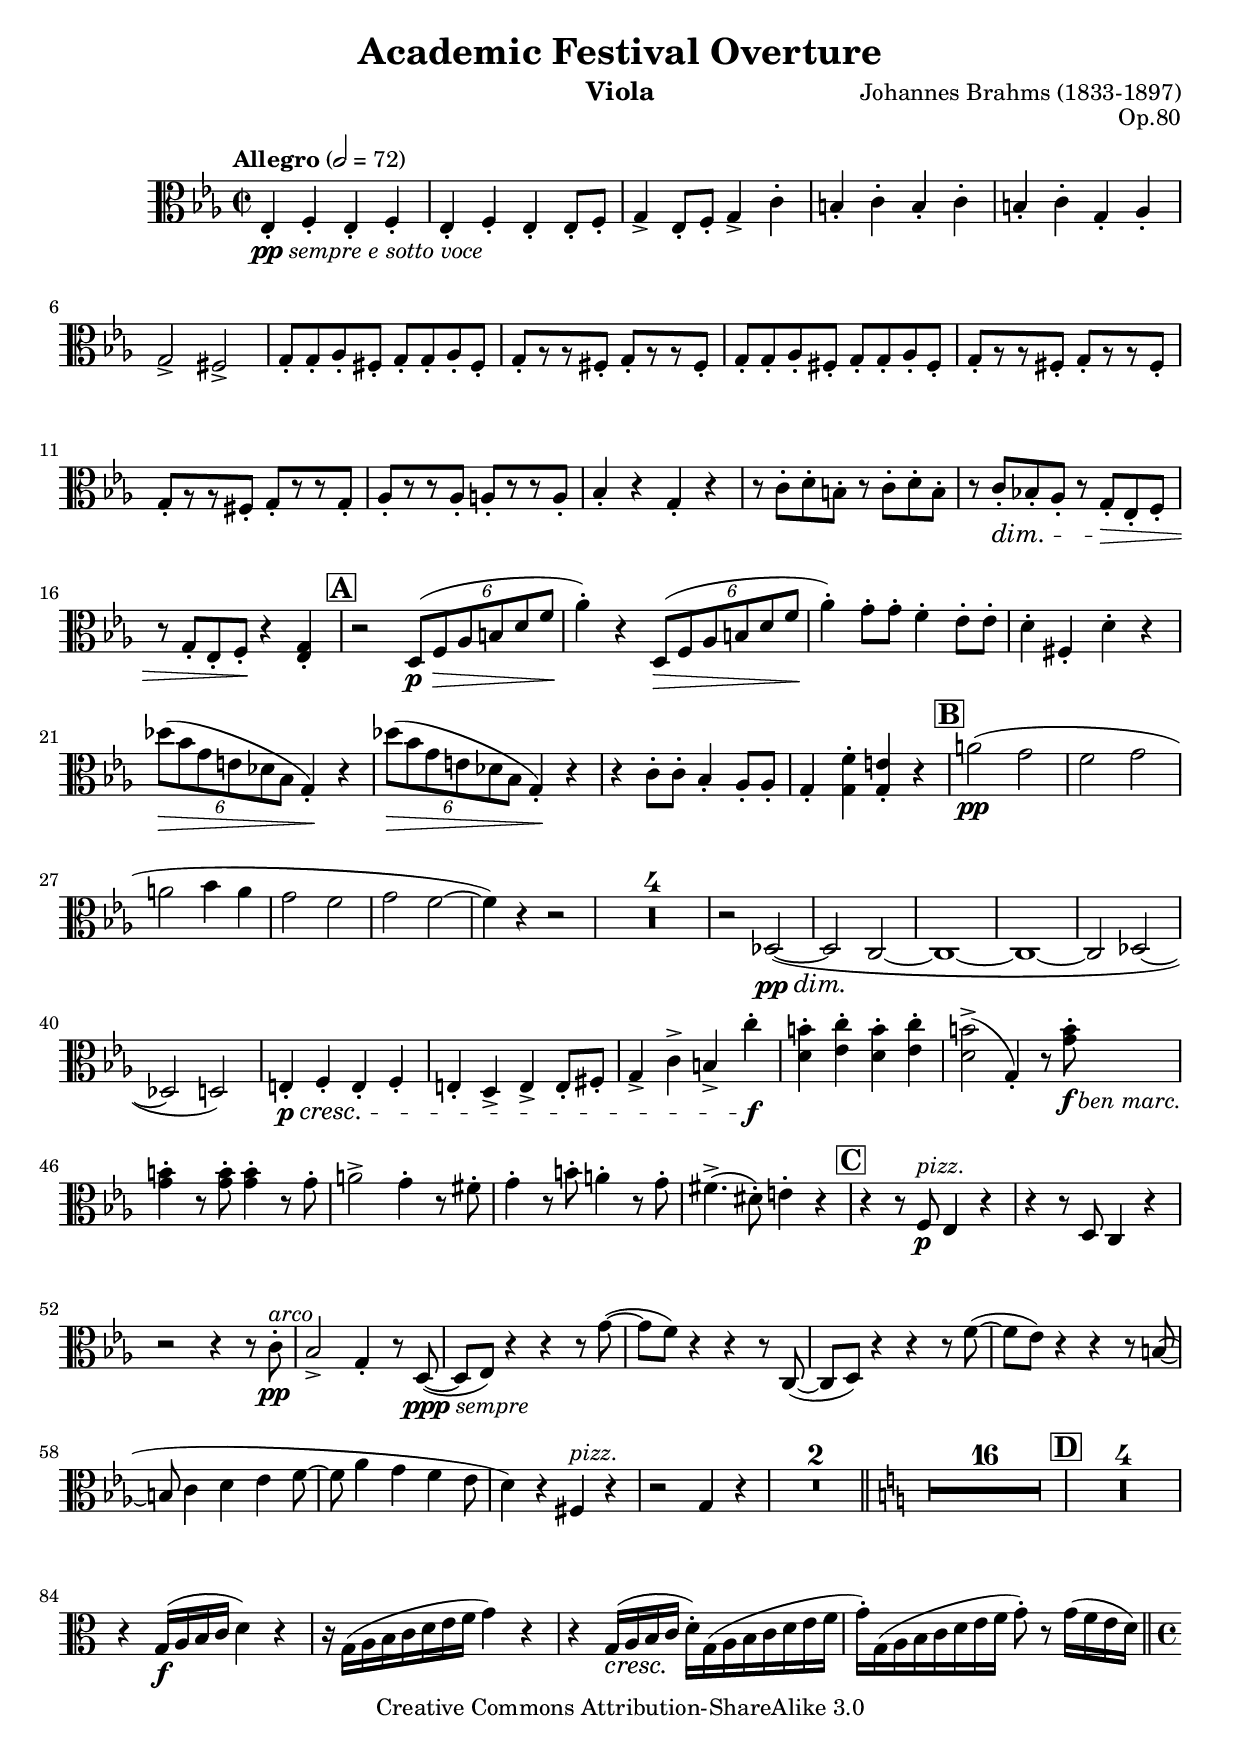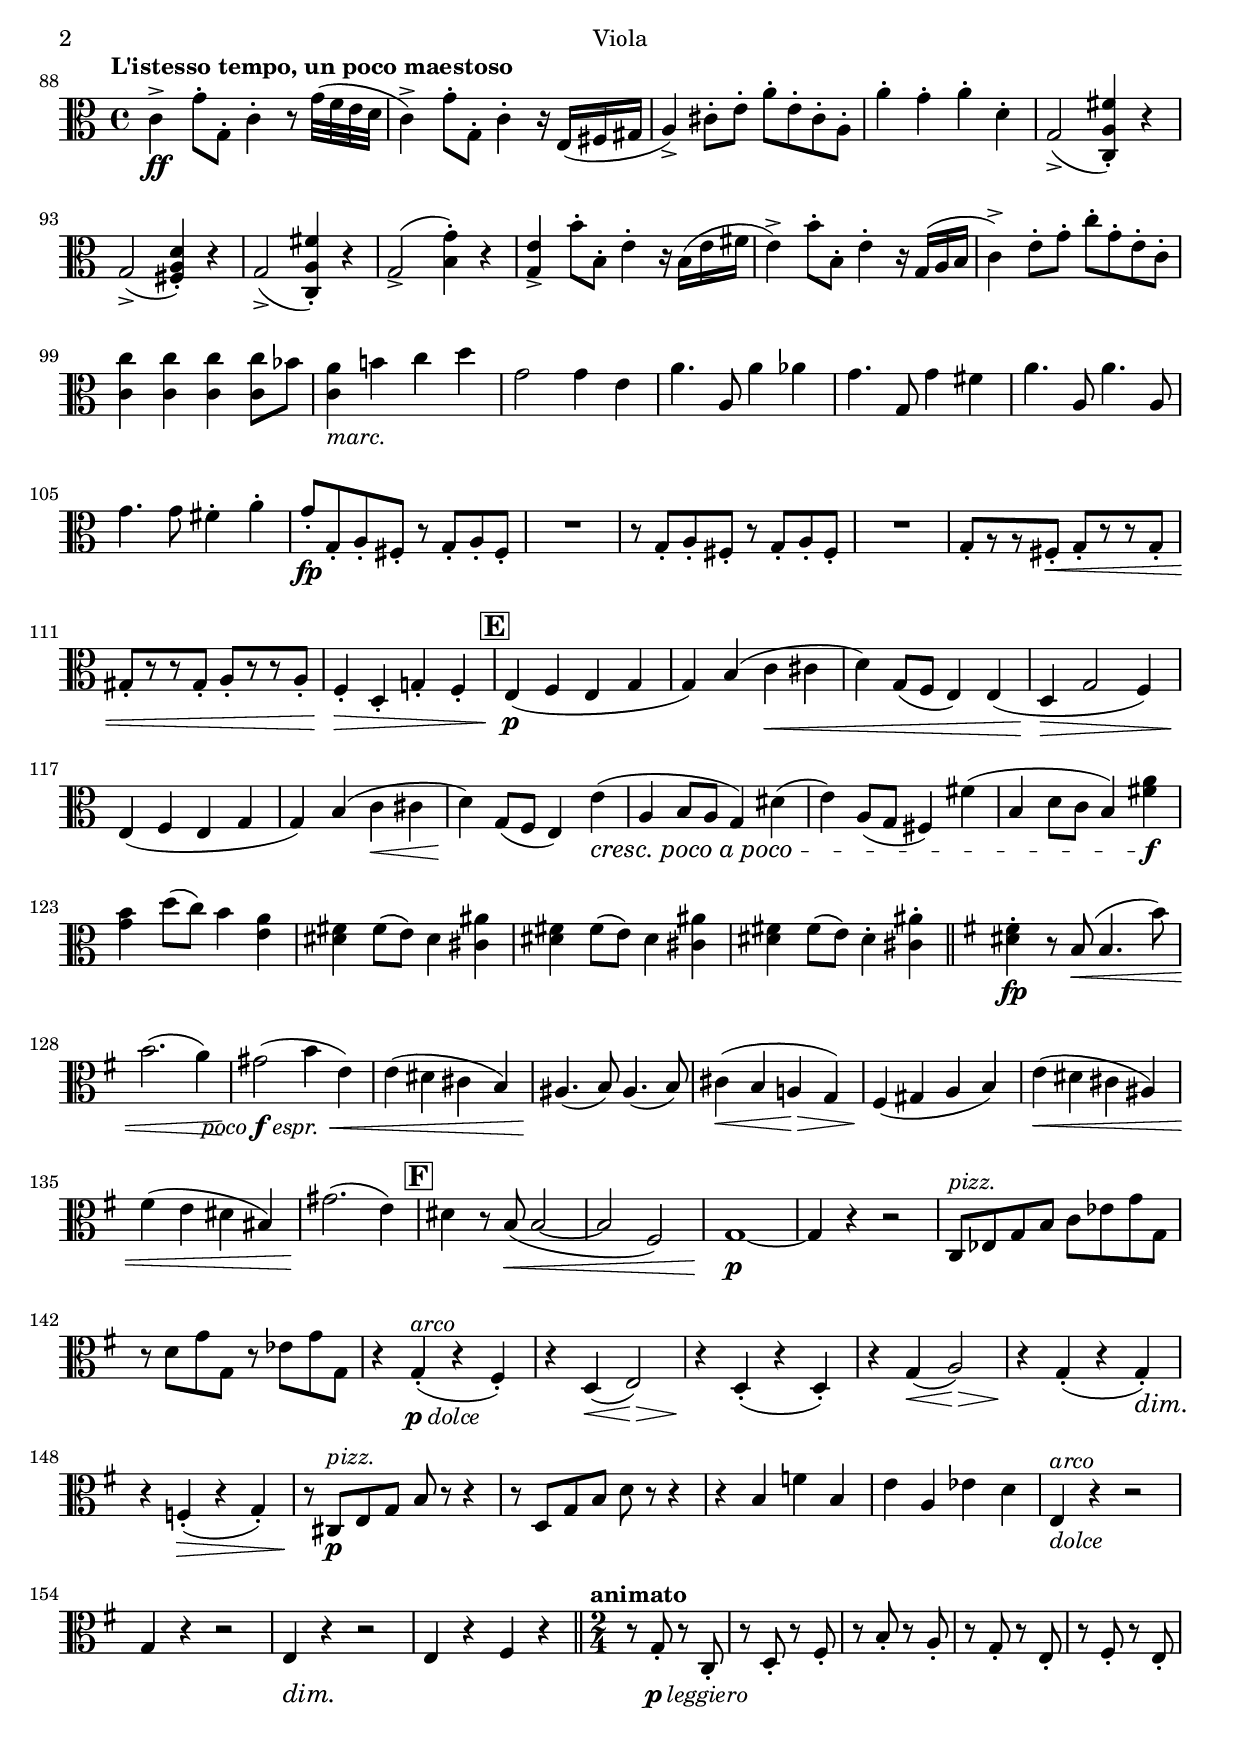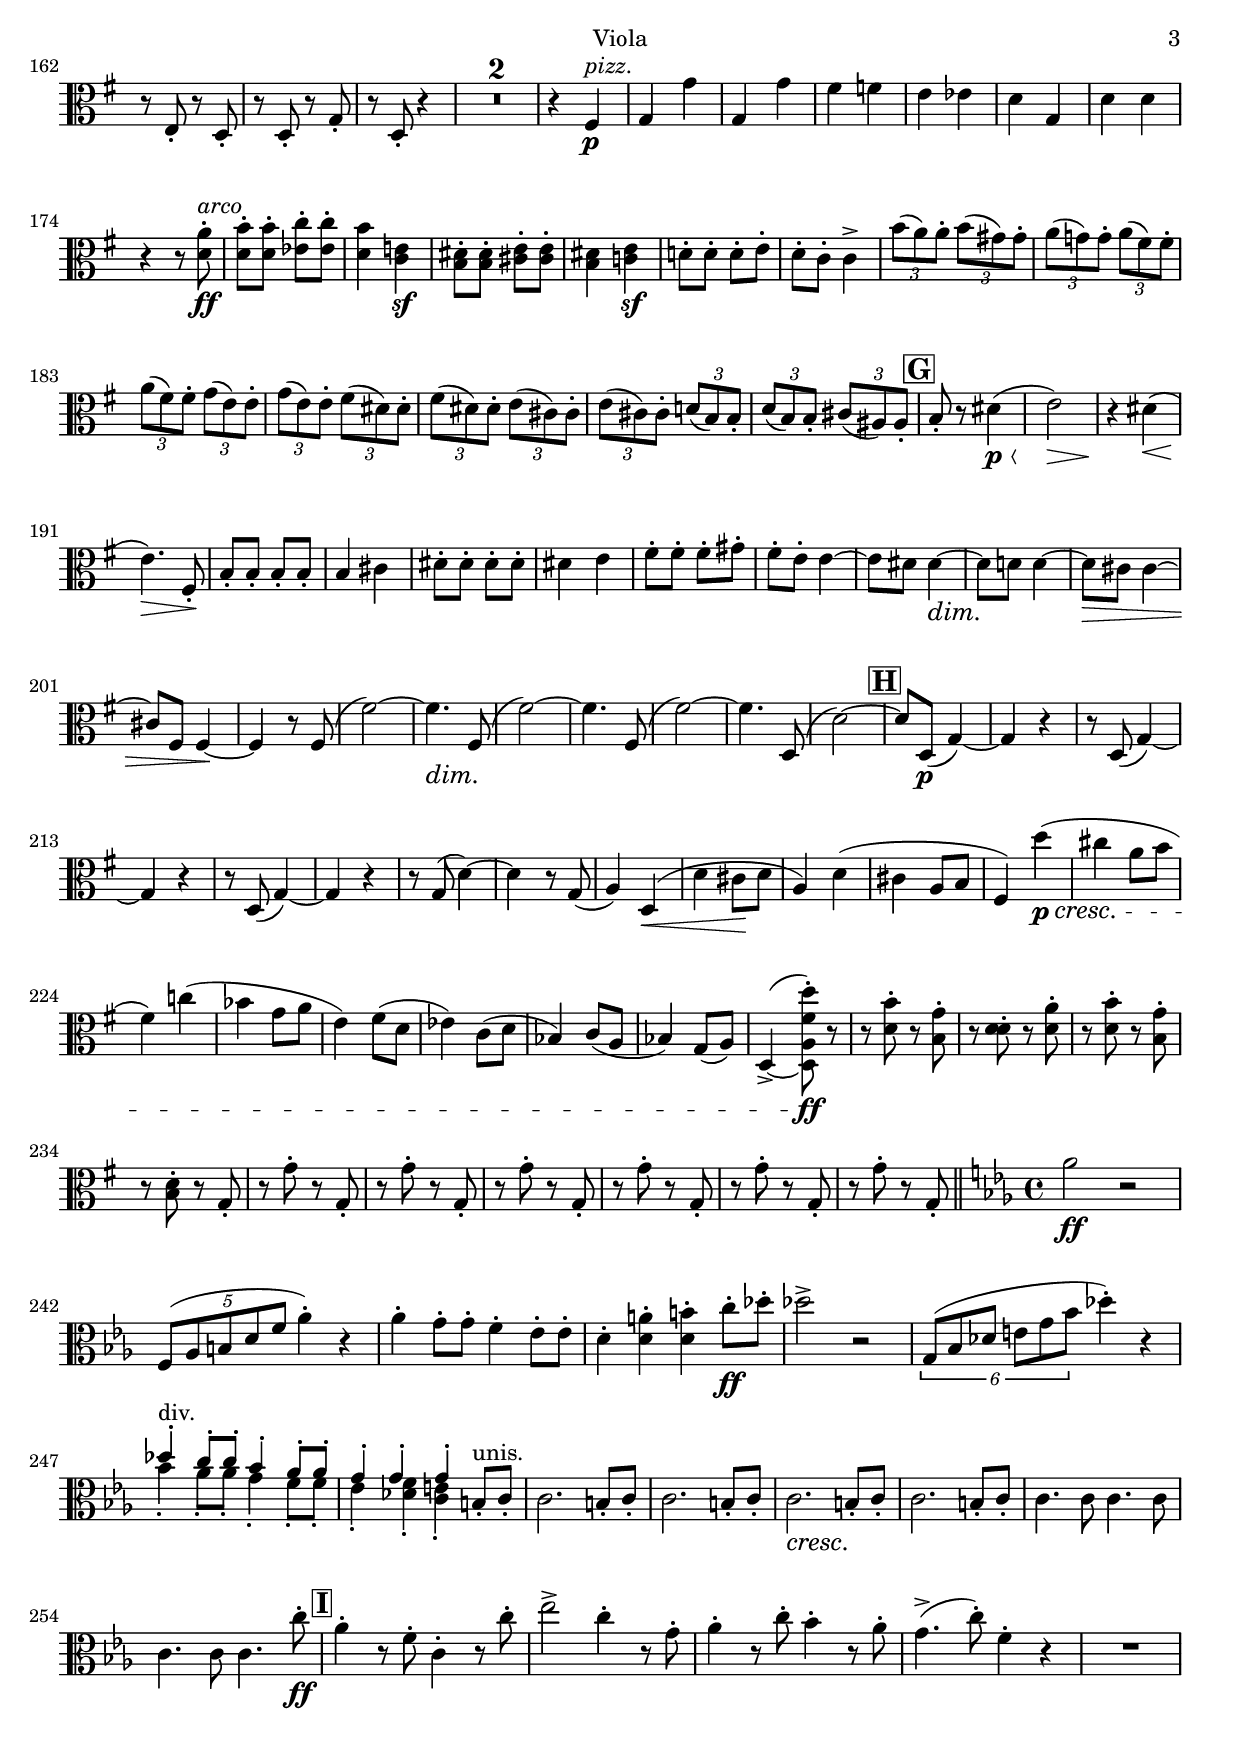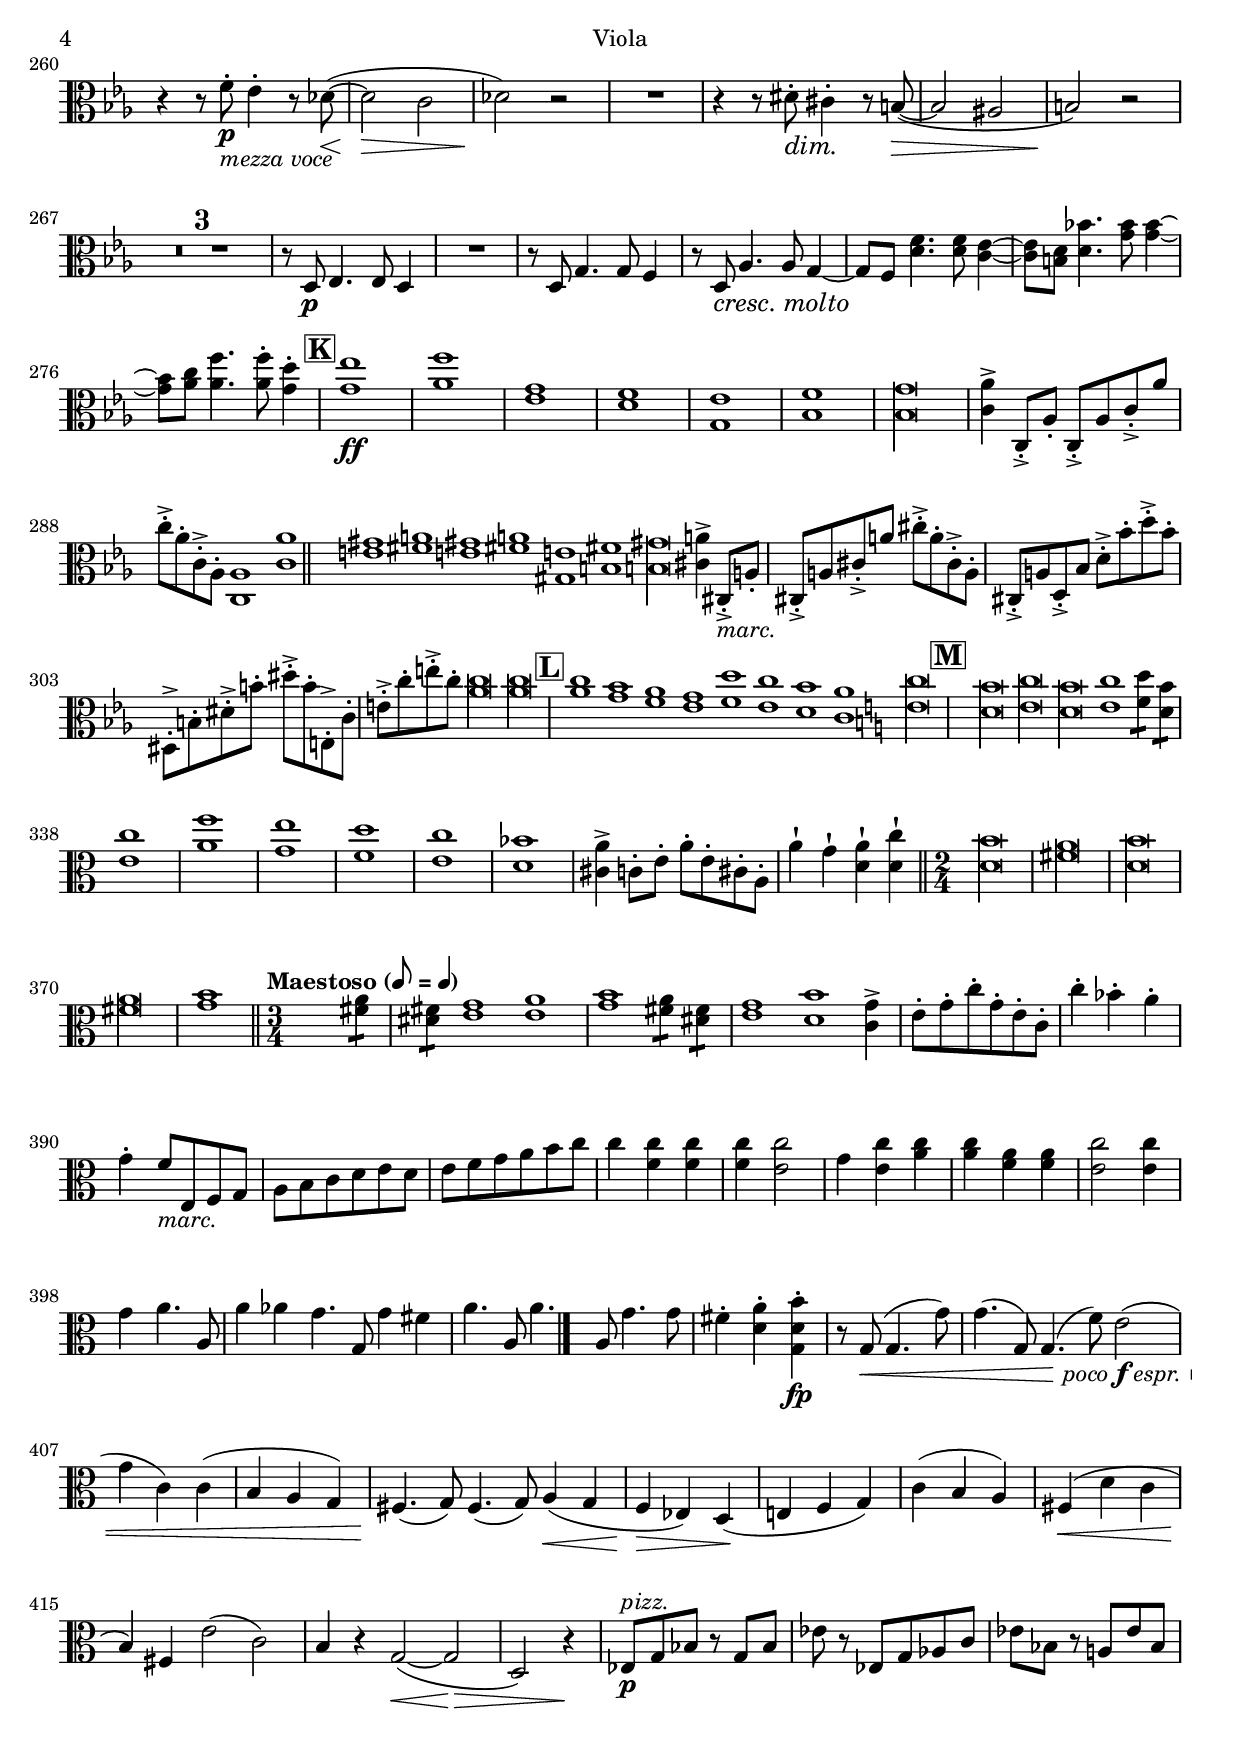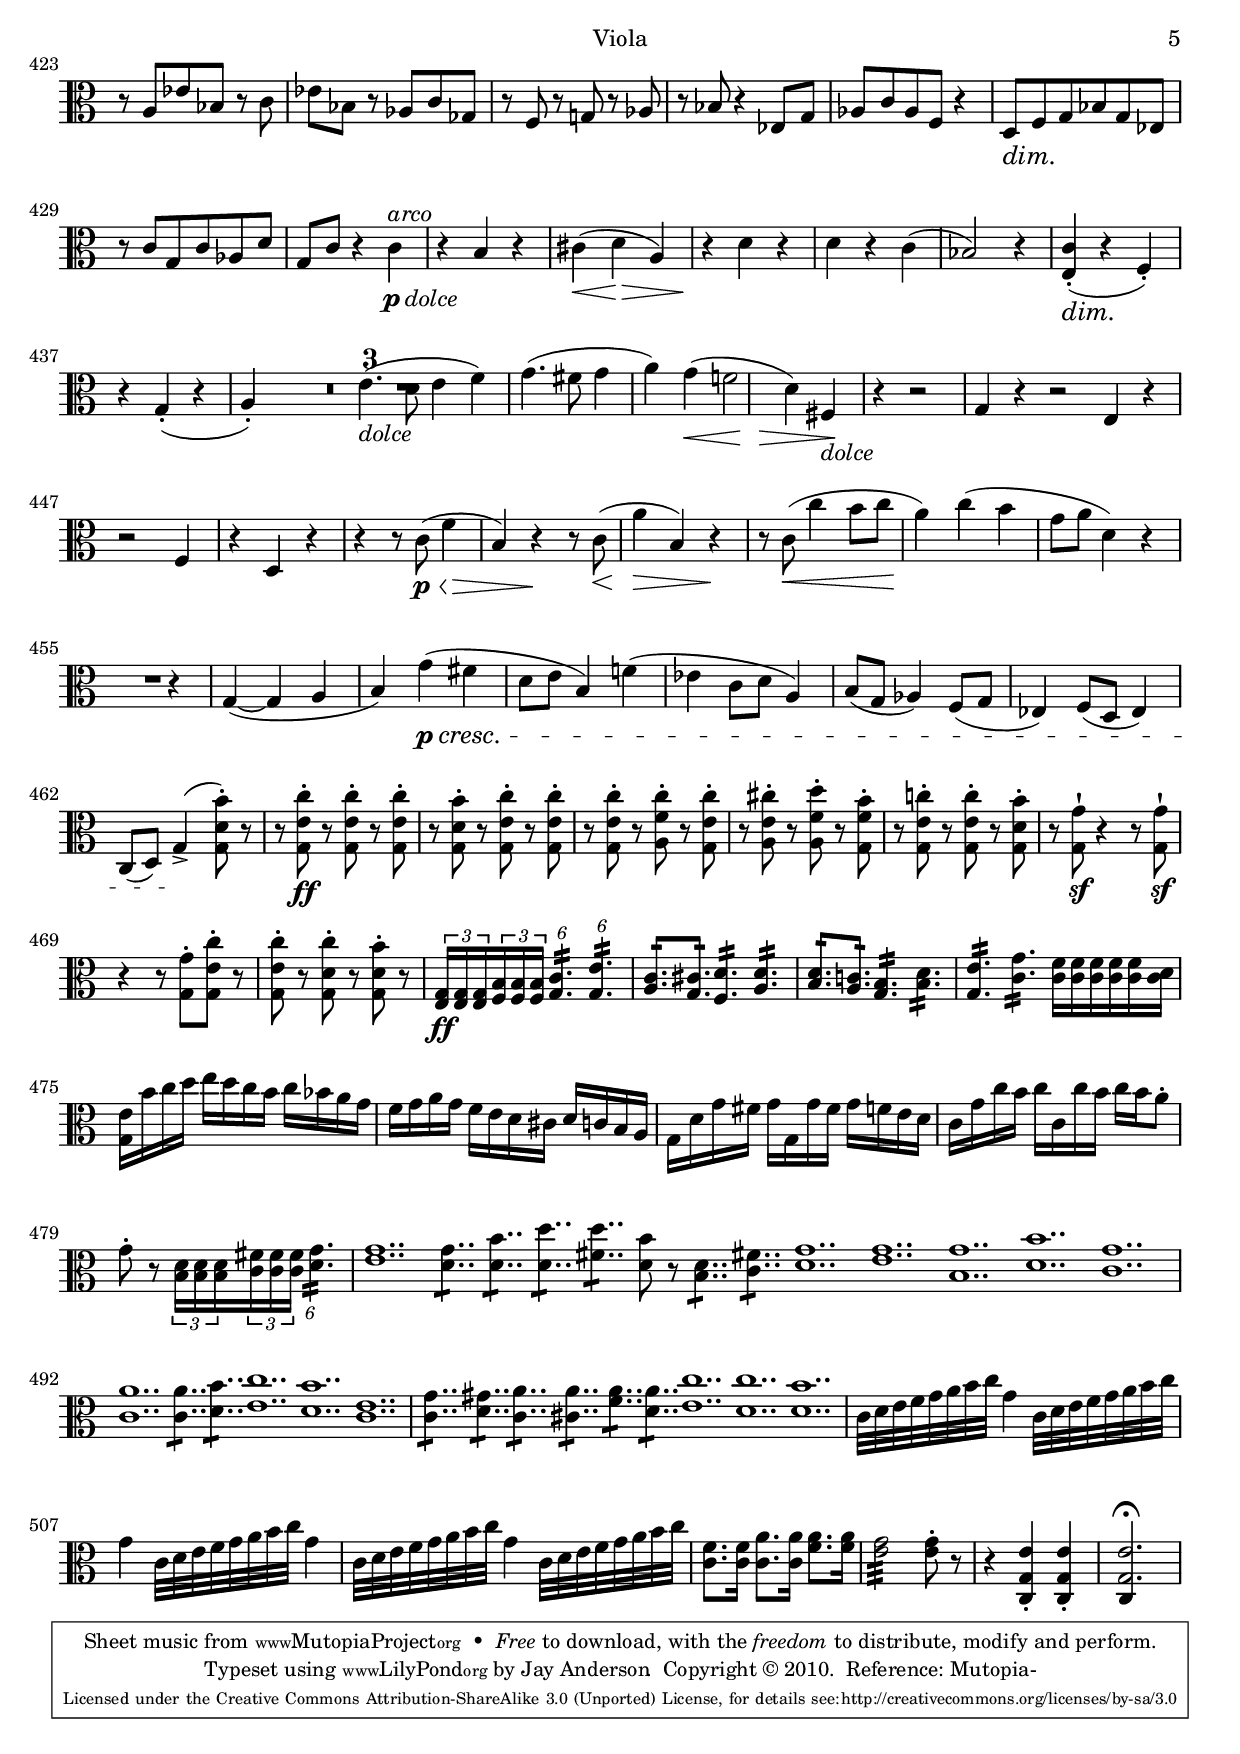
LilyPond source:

\version "2.13.51"

\include "defs.ily"
\include "viola.ily"

instrument = "Viola"

\include "header.ily"

\score
{
  \new Staff
  {
    << \removeWithTag #'score \viola \outline >>
  }
}
